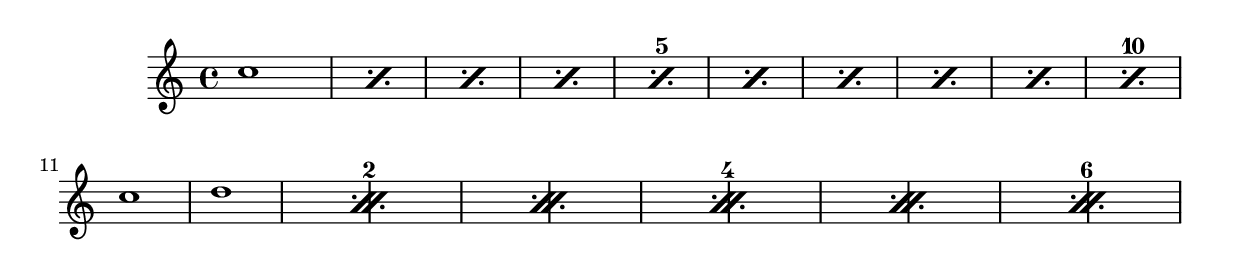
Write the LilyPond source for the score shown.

%% DO NOT EDIT this file manually; it is automatically
%% generated from LSR http://lsr.dsi.unimi.it
%% Make any changes in LSR itself, or in Documentation/snippets/new/ ,
%% and then run scripts/auxiliar/makelsr.py
%%
%% This file is in the public domain.
\version "2.12.2"

\header {
  lsrtags = "repeats, tweaks-and-overrides"

%% Translation of GIT committish: 91eeed36c877fe625d957437d22081721c8c6345
  texidoces = "
Se pueden mostrar los contadores de las repeticiones del tipo
porcentaje a intervalos regulares mediante el establecimiento de
la propiedad de contexto @code{repeatCountVisibility}.

"
  doctitlees = "Visibilidad del contador de repeticiones de tipo porcentaje"


%% Translation of GIT committish: 0a868be38a775ecb1ef935b079000cebbc64de40
  texidocde = "
Prozentwiederholungszähler können in regelmäßigen Intervallen angezeigt
werden, indem man die Eigenschaft @code{repeatCountVisibility} beeinflusst.
"
  doctitlede = "Sichtbarkeit von Prozent-Wiederholungen"

%% Translation of GIT committish: a5bde6d51a5c88e952d95ae36c61a5efc22ba441
  texidocfr = "
Le numéro de mesure répétée sera imprimé à intervalle régulier si vous
déterminez la propriété de contexte @code{repeatCountVisibility}.

"
  doctitlefr = "Affichage du numéro de répétition en pourcent"


  texidoc = "
Percent repeat counters can be shown at regular intervals by setting
the context property @code{repeatCountVisibility}.

"
  doctitle = "Percent repeat count visibility"
} % begin verbatim

\relative c'' {
  \set countPercentRepeats = ##t
  \set repeatCountVisibility = #(every-nth-repeat-count-visible 5)
  \repeat percent 10 { c1 } \break
  \set repeatCountVisibility = #(every-nth-repeat-count-visible 2)
  \repeat percent 6 { c1 d1 }
}
